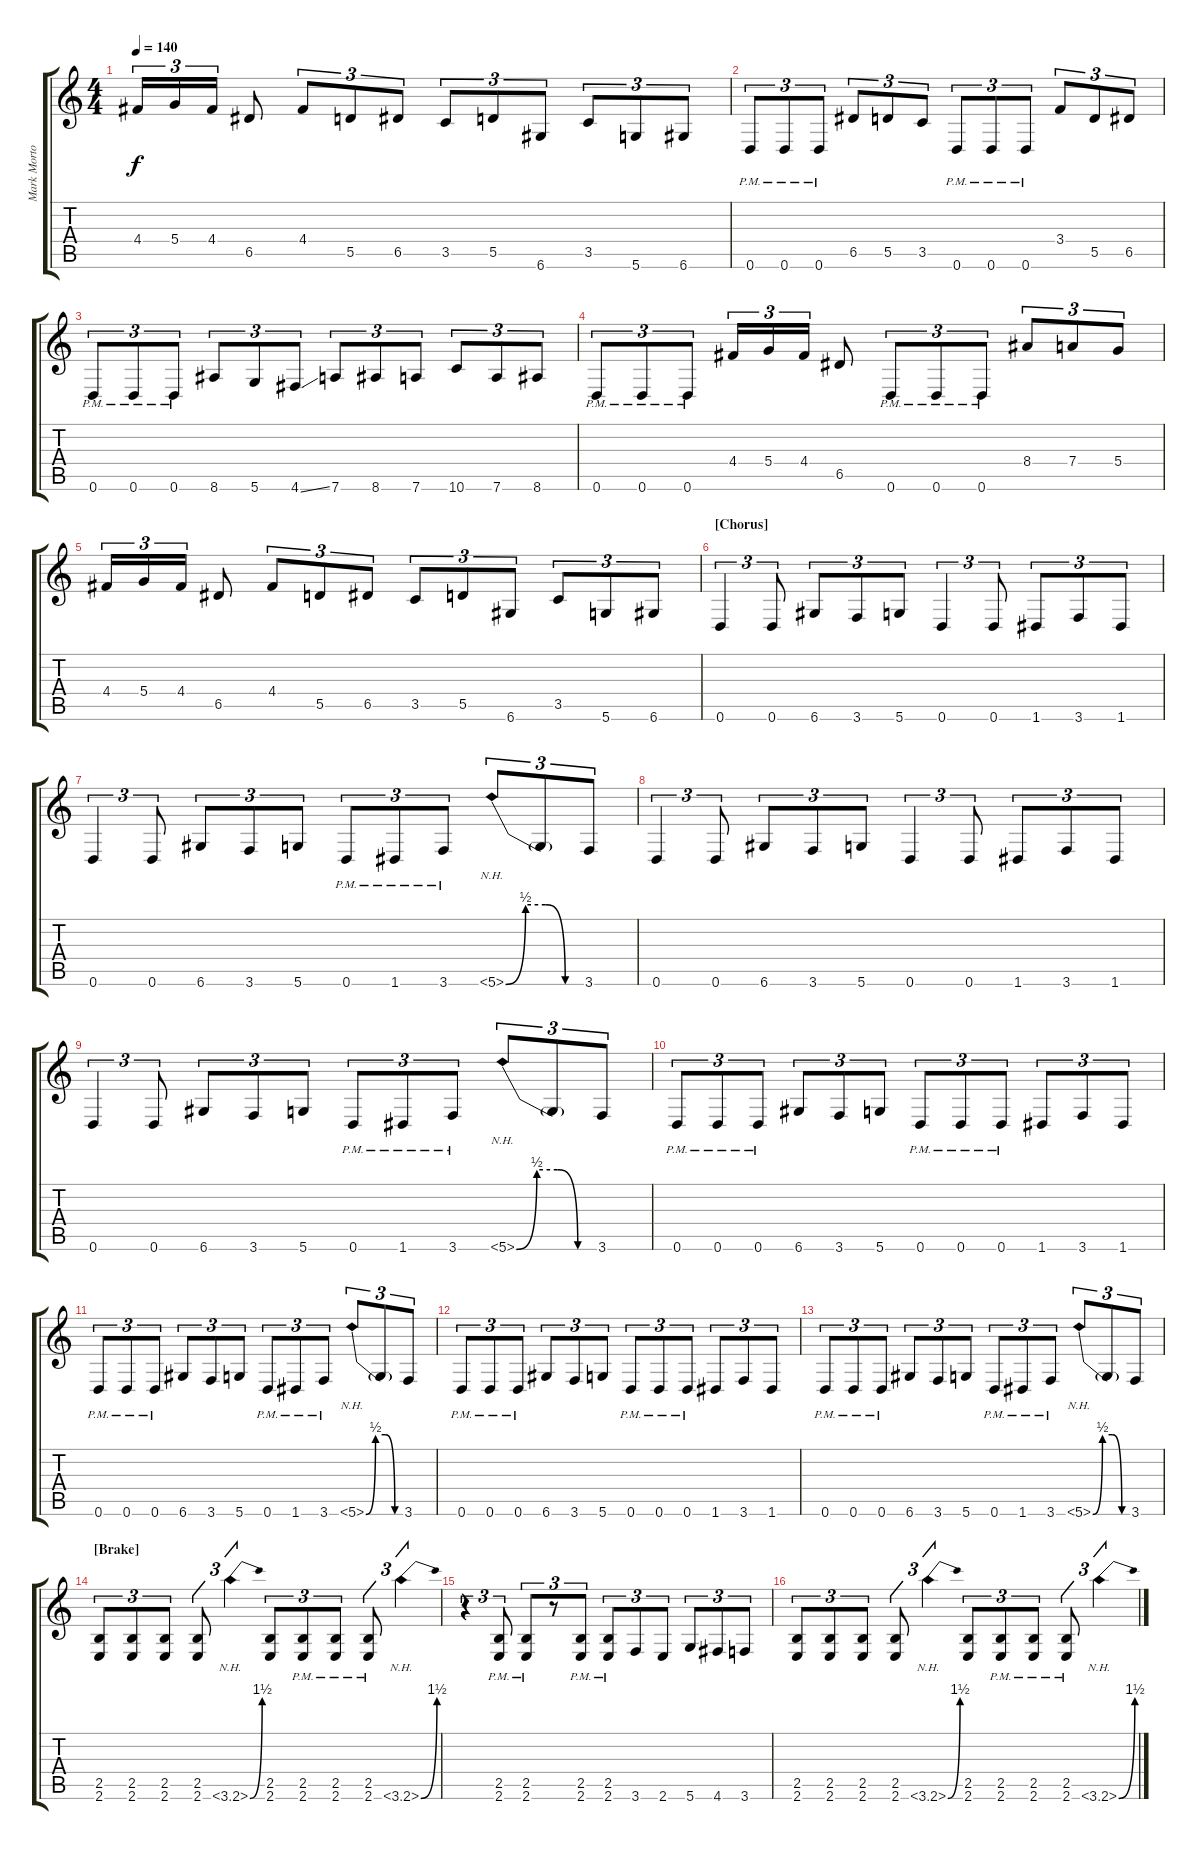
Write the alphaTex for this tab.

\track ("Mark Morton" "Mark Morto") {instrument overdrivenguitar}
\staff {score tabs}
\tuning (E4 B3 G3 D3 A2 D2) {hide}
\ts (4 4)
\tempo 140
\clef g2
\ks c
4.4.16{tu (3 2) dy f} 5.4.16{tu (3 2)} 4.4.16{tu (3 2)} 6.5.8 4.4.8{tu (3 2)} 5.5.8{tu (3 2)} 6.5.8{tu (3 2)} 3.5.8{tu (3 2)} 5.5.8{tu (3 2)} 6.6.8{tu (3 2)} 3.5.8{tu (3 2)} 5.6.8{tu (3 2)} 6.6.8{tu (3 2)} |
0.6{pm}.8{tu (3 2)} 0.6{pm}.8{tu (3 2)} 0.6{pm}.8{tu (3 2)} 6.5.8{tu (3 2)} 5.5.8{tu (3 2)} 3.5.8{tu (3 2)} 0.6{pm}.8{tu (3 2)} 0.6{pm}.8{tu (3 2)} 0.6{pm}.8{tu (3 2)} 3.4.8{tu (3 2)} 5.5.8{tu (3 2)} 6.5.8{tu (3 2)} |
0.6{pm}.8{tu (3 2)} 0.6{pm}.8{tu (3 2)} 0.6{pm}.8{tu (3 2)} 8.6.8{tu (3 2)} 5.6.8{tu (3 2)} 4.6{ss}.8{tu (3 2)} 7.6.8{tu (3 2)} 8.6.8{tu (3 2)} 7.6.8{tu (3 2)} 10.6.8{tu (3 2)} 7.6.8{tu (3 2)} 8.6.8{tu (3 2)} |
0.6{pm}.8{tu (3 2)} 0.6{pm}.8{tu (3 2)} 0.6{pm}.8{tu (3 2)} 4.4.16{tu (3 2)} 5.4.16{tu (3 2)} 4.4.16{tu (3 2)} 6.5.8 0.6{pm}.8{tu (3 2)} 0.6{pm}.8{tu (3 2)} 0.6{pm}.8{tu (3 2)} 8.4.8{tu (3 2)} 7.4.8{tu (3 2)} 5.4.8{tu (3 2)} |
4.4.16{tu (3 2)} 5.4.16{tu (3 2)} 4.4.16{tu (3 2)} 6.5.8 4.4.8{tu (3 2)} 5.5.8{tu (3 2)} 6.5.8{tu (3 2)} 3.5.8{tu (3 2)} 5.5.8{tu (3 2)} 6.6.8{tu (3 2)} 3.5.8{tu (3 2)} 5.6.8{tu (3 2)} 6.6.8{tu (3 2)} |
\section ("" "[Chorus]")
0.6.4{tu (3 2)} 0.6.8{tu (3 2)} 6.6.8{tu (3 2)} 3.6.8{tu (3 2)} 5.6.8{tu (3 2)} 0.6.4{tu (3 2)} 0.6.8{tu (3 2)} 1.6.8{tu (3 2)} 3.6.8{tu (3 2)} 1.6.8{tu (3 2)} |
0.6.4{tu (3 2)} 0.6.8{tu (3 2)} 6.6.8{tu (3 2)} 3.6.8{tu (3 2)} 5.6.8{tu (3 2)} 0.6{pm}.8{tu (3 2)} 1.6{pm}.8{tu (3 2)} 3.6{pm}.8{tu (3 2)} 5.6{be (custom 0 0 15 2 30 2 45 0 60 0) nh}.8{tu (3 2)} 5.6{t}.8{tu (3 2)} 3.6.8{tu (3 2)} |
0.6.4{tu (3 2)} 0.6.8{tu (3 2)} 6.6.8{tu (3 2)} 3.6.8{tu (3 2)} 5.6.8{tu (3 2)} 0.6.4{tu (3 2)} 0.6.8{tu (3 2)} 1.6.8{tu (3 2)} 3.6.8{tu (3 2)} 1.6.8{tu (3 2)} |
0.6.4{tu (3 2)} 0.6.8{tu (3 2)} 6.6.8{tu (3 2)} 3.6.8{tu (3 2)} 5.6.8{tu (3 2)} 0.6{pm}.8{tu (3 2)} 1.6{pm}.8{tu (3 2)} 3.6{pm}.8{tu (3 2)} 5.6{be (custom 0 0 15 2 30 2 45 0 60 0) nh}.8{tu (3 2)} 5.6{t}.8{tu (3 2)} 3.6.8{tu (3 2)} |
0.6{pm}.8{tu (3 2)} 0.6{pm}.8{tu (3 2)} 0.6{pm}.8{tu (3 2)} 6.6.8{tu (3 2)} 3.6.8{tu (3 2)} 5.6.8{tu (3 2)} 0.6{pm}.8{tu (3 2)} 0.6{pm}.8{tu (3 2)} 0.6{pm}.8{tu (3 2)} 1.6.8{tu (3 2)} 3.6.8{tu (3 2)} 1.6.8{tu (3 2)} |
0.6{pm}.8{tu (3 2)} 0.6{pm}.8{tu (3 2)} 0.6{pm}.8{tu (3 2)} 6.6.8{tu (3 2)} 3.6.8{tu (3 2)} 5.6.8{tu (3 2)} 0.6{pm}.8{tu (3 2)} 1.6{pm}.8{tu (3 2)} 3.6{pm}.8{tu (3 2)} 5.6{be (custom 0 0 15 2 30 2 45 0 60 0) nh}.8{tu (3 2)} 5.6{t}.8{tu (3 2)} 3.6.8{tu (3 2)} |
0.6{pm}.8{tu (3 2)} 0.6{pm}.8{tu (3 2)} 0.6{pm}.8{tu (3 2)} 6.6.8{tu (3 2)} 3.6.8{tu (3 2)} 5.6.8{tu (3 2)} 0.6{pm}.8{tu (3 2)} 0.6{pm}.8{tu (3 2)} 0.6{pm}.8{tu (3 2)} 1.6.8{tu (3 2)} 3.6.8{tu (3 2)} 1.6.8{tu (3 2)} |
0.6{pm}.8{tu (3 2)} 0.6{pm}.8{tu (3 2)} 0.6{pm}.8{tu (3 2)} 6.6.8{tu (3 2)} 3.6.8{tu (3 2)} 5.6.8{tu (3 2)} 0.6{pm}.8{tu (3 2)} 1.6{pm}.8{tu (3 2)} 3.6{pm}.8{tu (3 2)} 5.6{be (custom 0 0 15 2 30 2 45 0 60 0) nh}.8{tu (3 2)} 5.6{t}.8{tu (3 2)} 3.6.8{tu (3 2)} |
\section ("" "[Brake]")
(2.5 2.6).8{tu (3 2)} (2.5 2.6).8{tu (3 2)} (2.5 2.6).8{tu (3 2)} (2.5 2.6).8{tu (3 2)} 3.6{be (bend 0 0 60 6) nh}.4{tu (3 2)} (2.5 2.6).8{tu (3 2)} (2.5{pm} 2.6{pm}).8{tu (3 2)} (2.5{pm} 2.6{pm}).8{tu (3 2)} (2.5{pm} 2.6{pm}).8{tu (3 2)} 3.6{be (bend 0 0 60 6) nh}.4{tu (3 2)} |
r.4{tu (3 2)} (2.5{pm} 2.6{pm}).8{tu (3 2)} (2.5{pm} 2.6{pm}).8{tu (3 2)} r.8{tu (3 2)} (2.5{pm} 2.6{pm}).8{tu (3 2)} (2.5{pm} 2.6{pm}).8{tu (3 2)} 3.6.8{tu (3 2)} 2.6.8{tu (3 2)} 5.6.8{tu (3 2)} 4.6.8{tu (3 2)} 3.6.8{tu (3 2)} |
(2.5 2.6).8{tu (3 2)} (2.5 2.6).8{tu (3 2)} (2.5 2.6).8{tu (3 2)} (2.5 2.6).8{tu (3 2)} 3.6{be (bend 0 0 60 6) nh}.4{tu (3 2)} (2.5 2.6).8{tu (3 2)} (2.5{pm} 2.6{pm}).8{tu (3 2)} (2.5{pm} 2.6{pm}).8{tu (3 2)} (2.5{pm} 2.6{pm}).8{tu (3 2)} 3.6{be (bend 0 0 60 6) nh}.4{tu (3 2)}
